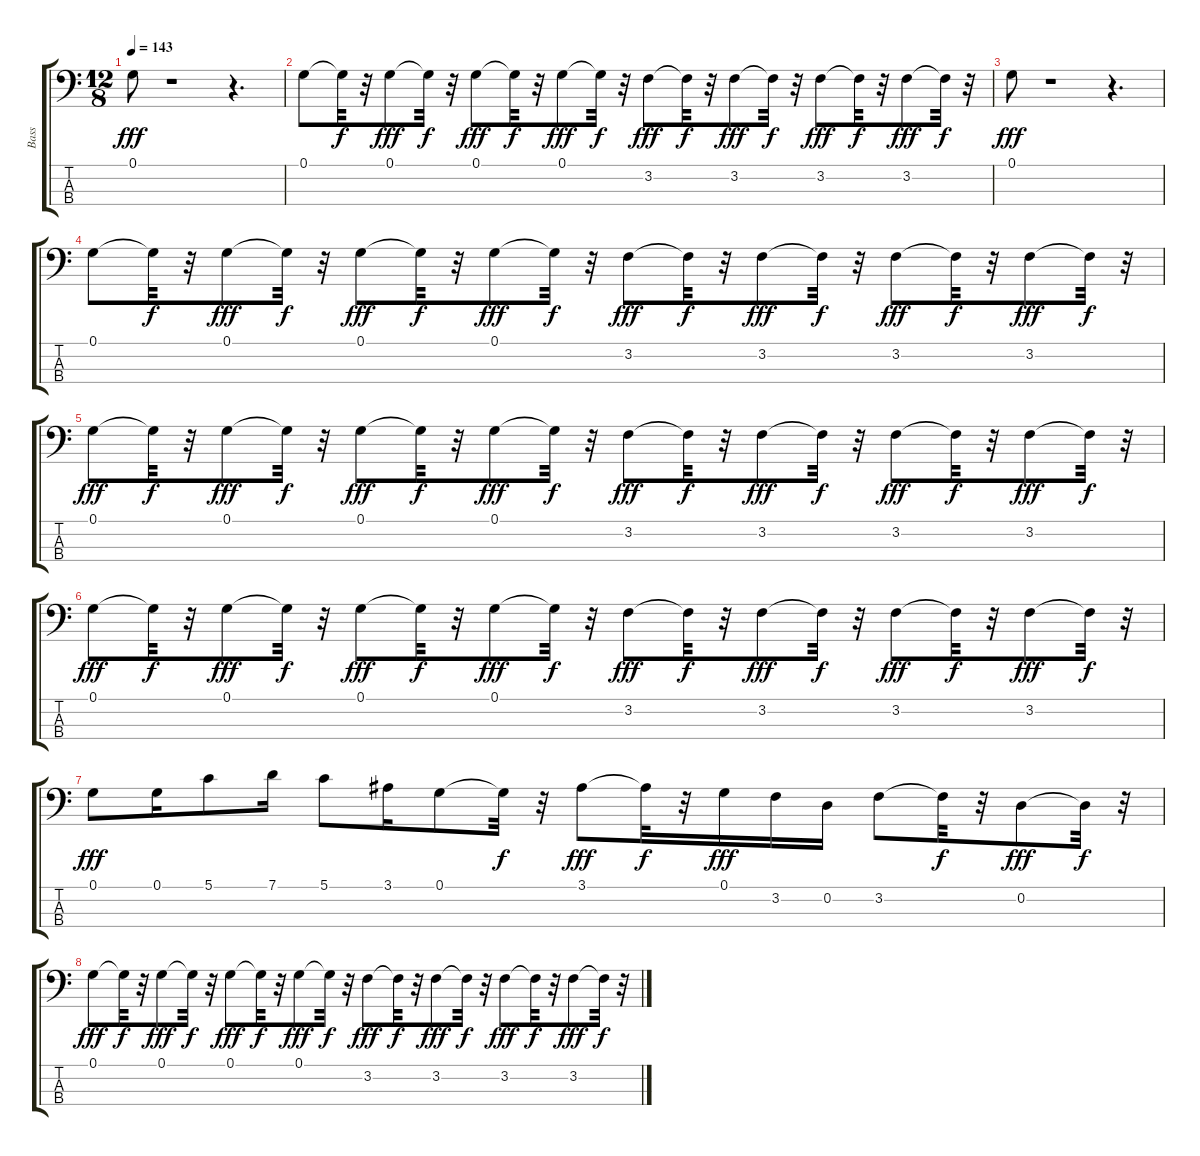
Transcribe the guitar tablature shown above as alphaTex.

\track ("Bass" "Bass") {instrument electricbassfinger}
\staff {score tabs}
\tuning (G2 D2 A1 E1) {hide}
\ts (12 8)
\tempo 143
\clef f4
\ks c
0.1.8{dy fff} r.1 r.4{d} |
0.1.8 0.1{t}.32{dy f} r.32 0.1.8{dy fff} 0.1{t}.32{dy f} r.32 0.1.8{dy fff} 0.1{t}.32{dy f} r.32 0.1.8{dy fff} 0.1{t}.32{dy f} r.32 3.2.8{dy fff} 3.2{t}.32{dy f} r.32 3.2.8{dy fff} 3.2{t}.32{dy f} r.32 3.2.8{dy fff} 3.2{t}.32{dy f} r.32 3.2.8{dy fff} 3.2{t}.32{dy f} r.32 |
0.1.8{dy fff} r.1 r.4{d} |
0.1.8 0.1{t}.32{dy f} r.32 0.1.8{dy fff} 0.1{t}.32{dy f} r.32 0.1.8{dy fff} 0.1{t}.32{dy f} r.32 0.1.8{dy fff} 0.1{t}.32{dy f} r.32 3.2.8{dy fff} 3.2{t}.32{dy f} r.32 3.2.8{dy fff} 3.2{t}.32{dy f} r.32 3.2.8{dy fff} 3.2{t}.32{dy f} r.32 3.2.8{dy fff} 3.2{t}.32{dy f} r.32 |
0.1.8{dy fff} 0.1{t}.32{dy f} r.32 0.1.8{dy fff} 0.1{t}.32{dy f} r.32 0.1.8{dy fff} 0.1{t}.32{dy f} r.32 0.1.8{dy fff} 0.1{t}.32{dy f} r.32 3.2.8{dy fff} 3.2{t}.32{dy f} r.32 3.2.8{dy fff} 3.2{t}.32{dy f} r.32 3.2.8{dy fff} 3.2{t}.32{dy f} r.32 3.2.8{dy fff} 3.2{t}.32{dy f} r.32 |
0.1.8{dy fff} 0.1{t}.32{dy f} r.32 0.1.8{dy fff} 0.1{t}.32{dy f} r.32 0.1.8{dy fff} 0.1{t}.32{dy f} r.32 0.1.8{dy fff} 0.1{t}.32{dy f} r.32 3.2.8{dy fff} 3.2{t}.32{dy f} r.32 3.2.8{dy fff} 3.2{t}.32{dy f} r.32 3.2.8{dy fff} 3.2{t}.32{dy f} r.32 3.2.8{dy fff} 3.2{t}.32{dy f} r.32 |
0.1.8{dy fff} 0.1.16 5.1.8 7.1.16 5.1.8 3.1.16 0.1.8 0.1{t}.32{dy f} r.32 3.1.8{dy fff} 3.1{t}.32{dy f} r.32 0.1.16{dy fff} 3.2.16 0.2.16 3.2.8 3.2{t}.32{dy f} r.32 0.2.8{dy fff} 0.2{t}.32{dy f} r.32 |
0.1.8{dy fff} 0.1{t}.32{dy f} r.32 0.1.8{dy fff} 0.1{t}.32{dy f} r.32 0.1.8{dy fff} 0.1{t}.32{dy f} r.32 0.1.8{dy fff} 0.1{t}.32{dy f} r.32 3.2.8{dy fff} 3.2{t}.32{dy f} r.32 3.2.8{dy fff} 3.2{t}.32{dy f} r.32 3.2.8{dy fff} 3.2{t}.32{dy f} r.32 3.2.8{dy fff} 3.2{t}.32{dy f} r.32
